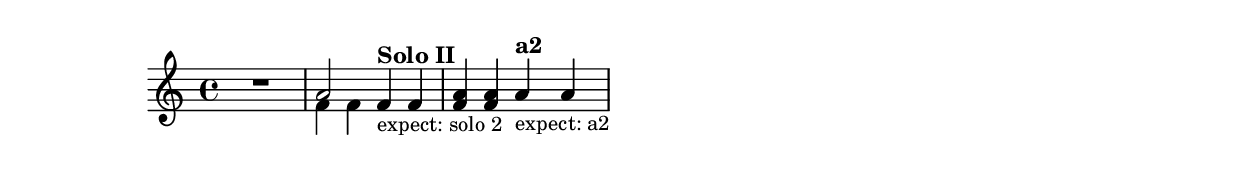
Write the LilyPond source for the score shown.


\header {
    texidoc ="The new part combiner detects a2, solo1 and solo2, and prints
texts accordingly.

"

    
    }


\version "2.10.0"

\layout { ragged-right= ##t }

vone =  \relative a' { R1 a2    r4 r a a a a }
vtwo =  \relative a' { R1 f4 f4 f4 f f f a a  }
comm = { s1 s2 s4_\markup { \small "expect: solo 2" }
	 s4 s2 s4_\markup { \small "expect: a2"  } s4 } 
\new Staff <<
    \partcombine \vone \vtwo
    \comm
>>
 
